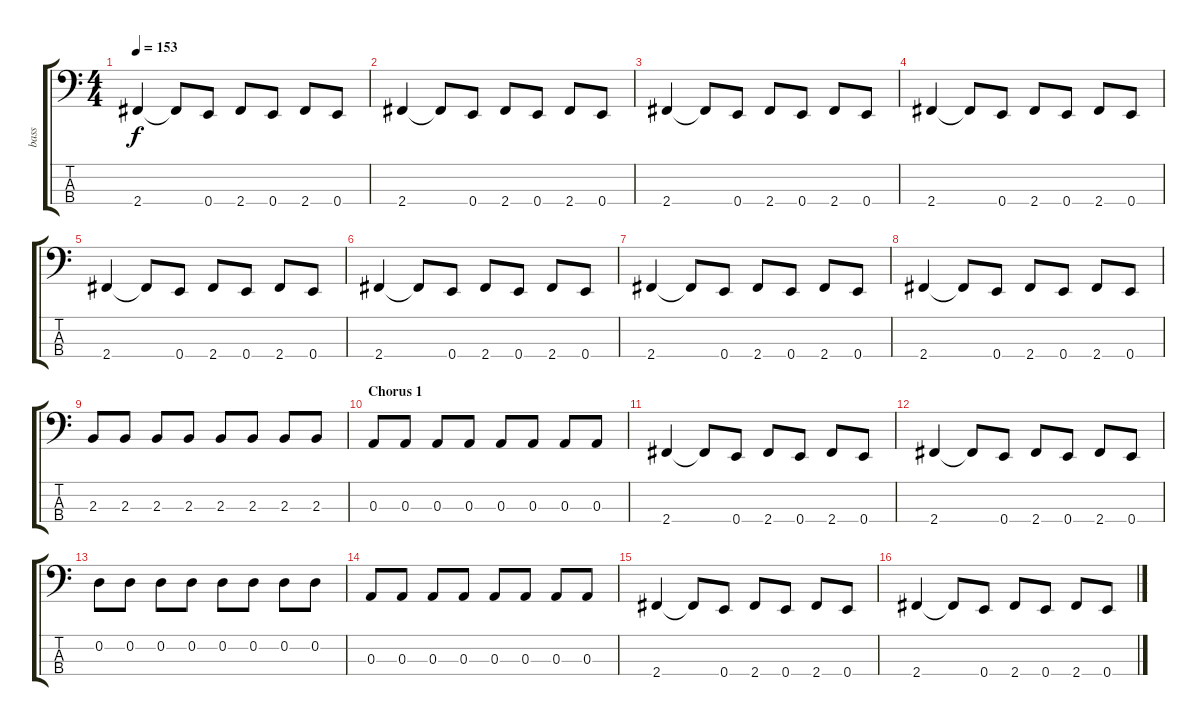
\track ("bass" "bass") {instrument electricbasspick}
\staff {score tabs}
\tuning (G2 D2 A1 E1) {hide}
\ts (4 4)
\tempo 153
\clef f4
\ks c
2.4.4{dy f} 2.4{t}.8 0.4.8 2.4.8 0.4.8 2.4.8 0.4.8 |
2.4.4 2.4{t}.8 0.4.8 2.4.8 0.4.8 2.4.8 0.4.8 |
2.4.4 2.4{t}.8 0.4.8 2.4.8 0.4.8 2.4.8 0.4.8 |
2.4.4 2.4{t}.8 0.4.8 2.4.8 0.4.8 2.4.8 0.4.8 |
2.4.4 2.4{t}.8 0.4.8 2.4.8 0.4.8 2.4.8 0.4.8 |
2.4.4 2.4{t}.8 0.4.8 2.4.8 0.4.8 2.4.8 0.4.8 |
2.4.4 2.4{t}.8 0.4.8 2.4.8 0.4.8 2.4.8 0.4.8 |
2.4.4 2.4{t}.8 0.4.8 2.4.8 0.4.8 2.4.8 0.4.8 |
2.3.8 2.3.8 2.3.8 2.3.8 2.3.8 2.3.8 2.3.8 2.3.8 |
\section ("" "Chorus 1")
0.3.8 0.3.8 0.3.8 0.3.8 0.3.8 0.3.8 0.3.8 0.3.8 |
2.4.4 2.4{t}.8 0.4.8 2.4.8 0.4.8 2.4.8 0.4.8 |
2.4.4 2.4{t}.8 0.4.8 2.4.8 0.4.8 2.4.8 0.4.8 |
0.2.8 0.2.8 0.2.8 0.2.8 0.2.8 0.2.8 0.2.8 0.2.8 |
0.3.8 0.3.8 0.3.8 0.3.8 0.3.8 0.3.8 0.3.8 0.3.8 |
2.4.4 2.4{t}.8 0.4.8 2.4.8 0.4.8 2.4.8 0.4.8 |
2.4.4 2.4{t}.8 0.4.8 2.4.8 0.4.8 2.4.8 0.4.8
